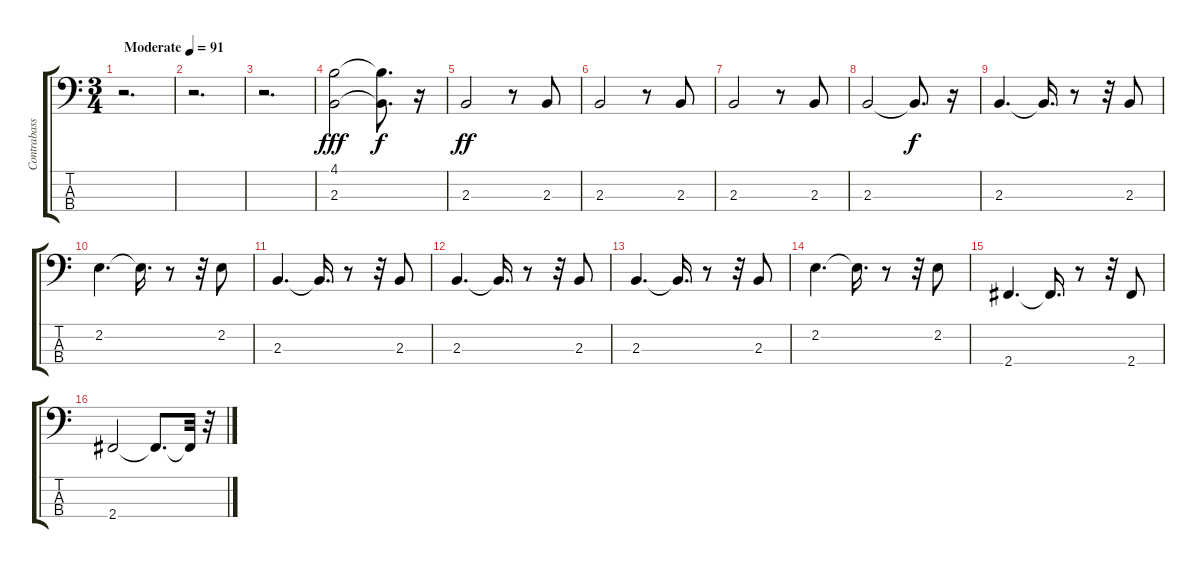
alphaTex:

\track ("Contrabass" "Contrabass") {instrument acousticguitarsteel}
\staff {score tabs}
\tuning (G2 D2 A1 E1) {hide}
\ts (3 4)
\tempo (91 "Moderate")
\clef f4
\ks c
r.2{d dy fff instrument acousticguitarsteel} |
r.2{d} |
r.2{d} |
(4.1 2.3).2 (4.1{t} 2.3{t}).8{d dy f} r.16 |
2.3.2{dy ff} r.8 2.3.8 |
2.3.2 r.8 2.3.8 |
2.3.2 r.8 2.3.8 |
2.3.2 2.3{t}.8{d dy f} r.16 |
2.3.4{d} 2.3{t}.16{d} r.8 r.32 2.3.8 |
2.2.4{d} 2.2{t}.16{d} r.8 r.32 2.2.8 |
2.3.4{d} 2.3{t}.16{d} r.8 r.32 2.3.8 |
2.3.4{d} 2.3{t}.16{d} r.8 r.32 2.3.8 |
2.3.4{d} 2.3{t}.16{d} r.8 r.32 2.3.8 |
2.2.4{d} 2.2{t}.16{d} r.8 r.32 2.2.8 |
2.4.4{d} 2.4{t}.16{d} r.8 r.32 2.4.8 |
2.4.2 2.4{t}.8{d} 2.4{t}.32 r.32
